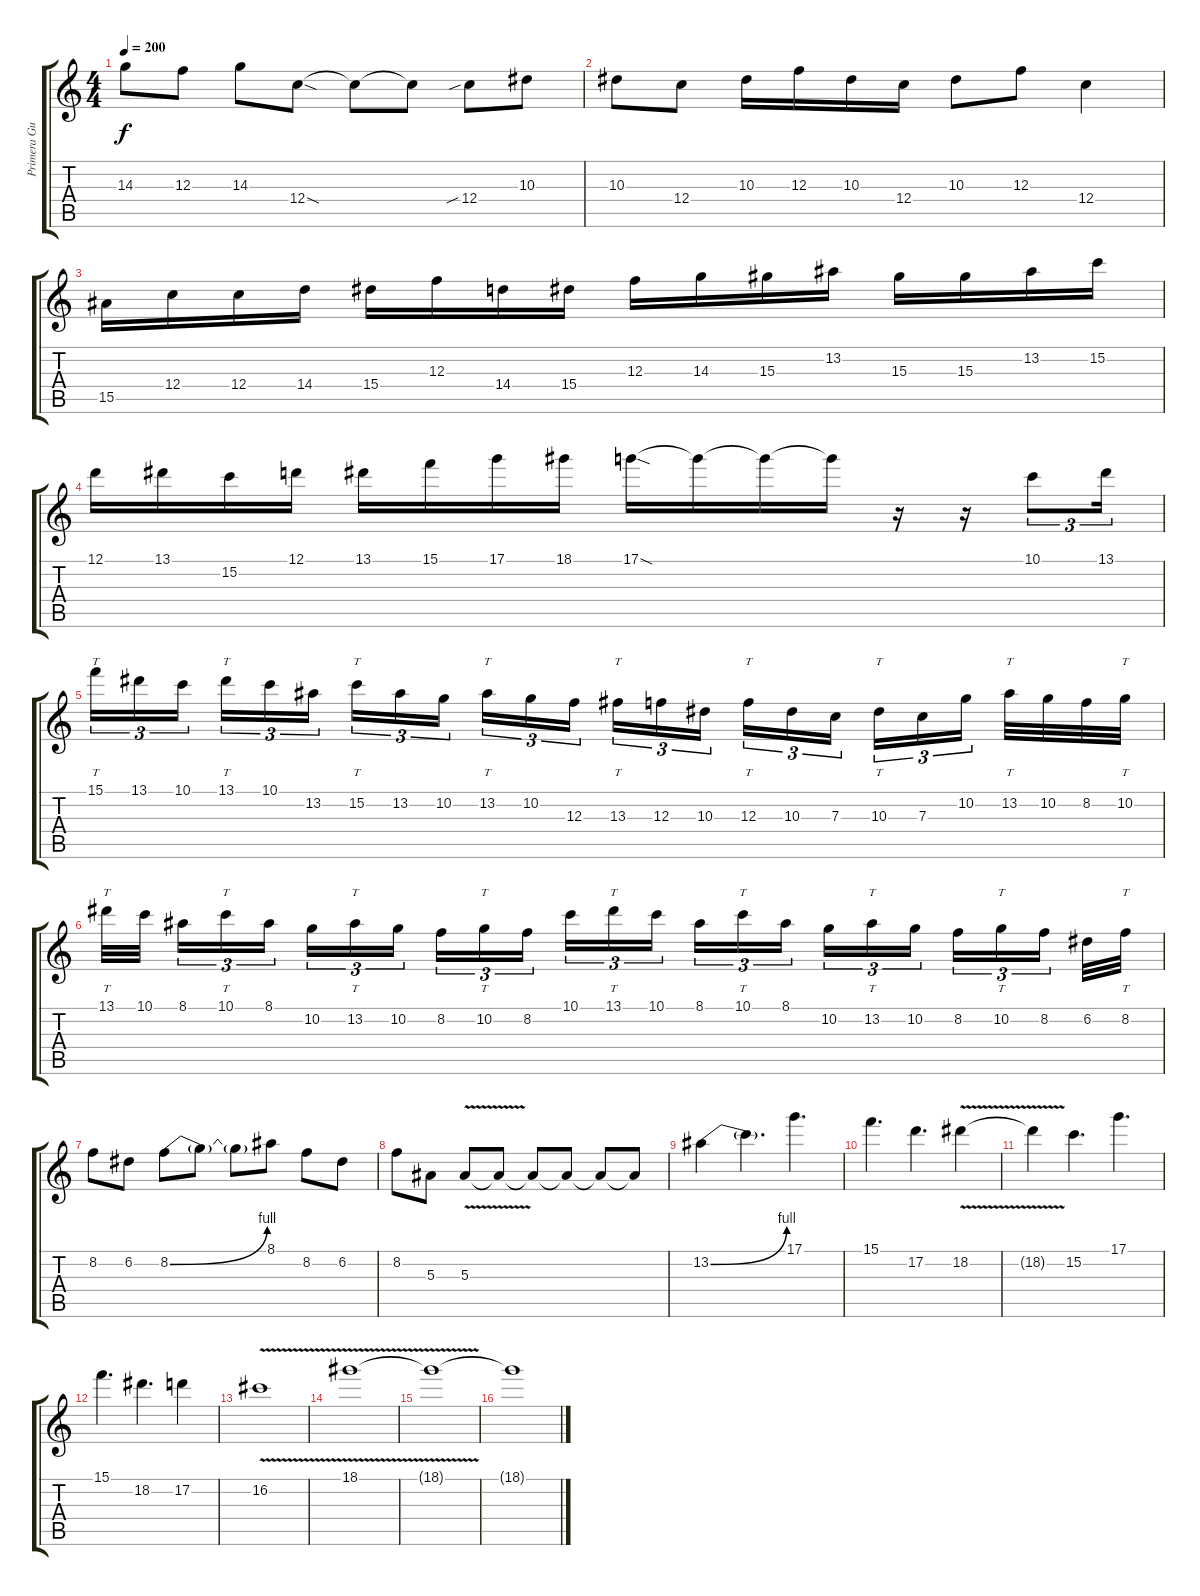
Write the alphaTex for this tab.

\track ("Primera Guitarra" "Primera Gu") {instrument distortionguitar}
\staff {score tabs}
\tuning (D4 A3 F3 C3 G2 C2) {hide}
\ts (4 4)
\tempo 200
\clef g2
\ks c
14.3.8{dy f} 12.3.8 14.3.8 12.4{sod}.8 12.4{t}.8 12.4{t}.8 12.4{sib}.8 10.3.8 |
10.3.8 12.4.8 10.3.16 12.3.16 10.3.16 12.4.16 10.3.8 12.3.8 12.4.4 |
15.5.16 12.4.16 12.4.16 14.4.16 15.4.16 12.3.16 14.4.16 15.4.16 12.3.16 14.3.16 15.3.16 13.2.16 15.3.16 15.3.16 13.2.16 15.2.16 |
12.1.16 13.1.16 15.2.16 12.1.16 13.1.16 15.1.16 17.1.16 18.1.16 17.1{sod}.16 17.1{t}.16 17.1{t}.16 17.1{t}.16 r.16 r.16 10.1.8{tu (3 2)} 13.1.16{tu (3 2)} |
15.1.16{tt tu (3 2)} 13.1.16{tu (3 2)} 10.1.16{tu (3 2) beam splitsecondary} 13.1.16{tt tu (3 2)} 10.1.16{tu (3 2)} 13.2.16{tu (3 2)} 15.2.16{tt tu (3 2)} 13.2.16{tu (3 2)} 10.2.16{tu (3 2) beam splitsecondary} 13.2.16{tt tu (3 2)} 10.2.16{tu (3 2)} 12.3.16{tu (3 2)} 13.3.16{tt tu (3 2)} 12.3.16{tu (3 2)} 10.3.16{tu (3 2) beam splitsecondary} 12.3.16{tt tu (3 2)} 10.3.16{tu (3 2)} 7.3.16{tu (3 2)} 10.3.16{tt tu (3 2)} 7.3.16{tu (3 2)} 10.2.16{tu (3 2) beam splitsecondary} 13.2.32{tt} 10.2.32 8.2.32 10.2.32{tt} |
13.1.32{tt} 10.1.32{beam splitsecondary} 8.1.16{tu (3 2)} 10.1.16{tt tu (3 2)} 8.1.16{tu (3 2) beam splitsecondary} 10.2.16{tu (3 2)} 13.2.16{tt tu (3 2)} 10.2.16{tu (3 2) beam splitsecondary} 8.2.16{tu (3 2)} 10.2.16{tt tu (3 2)} 8.2.16{tu (3 2) beam splitsecondary} 10.1.16{tu (3 2)} 13.1.16{tt tu (3 2)} 10.1.16{tu (3 2) beam splitsecondary} 8.1.16{tu (3 2)} 10.1.16{tt tu (3 2)} 8.1.16{tu (3 2) beam splitsecondary} 10.2.16{tu (3 2)} 13.2.16{tt tu (3 2)} 10.2.16{tu (3 2) beam splitsecondary} 8.2.16{tu (3 2)} 10.2.16{tt tu (3 2)} 8.2.16{tu (3 2) beam splitsecondary} 6.2.32 8.2.32{tt} |
8.2.8 6.2.8 8.2{be (bend 0 0 60 4)}.8 8.2{t}.8 8.2{t}.8 8.1.8 8.2.8 6.2.8 |
8.2.8 5.3.8 5.3{v}.8 5.3{t}.8 5.3{t}.8 5.3{t}.8 5.3{t}.8 5.3{t}.8 |
13.2{be (bend 0 0 60 4)}.4 13.2{t}.4{d} 17.1.4{d} |
15.1.4{d} 17.2.4{d} 18.2{v}.4 |
18.2{t}.4 15.2.4{d} 17.1.4{d} |
15.1.4{d} 18.2.4{d} 17.2.4 |
16.2{v}.1 |
18.1{v}.1 |
18.1{t}.1 |
18.1{t}.1
